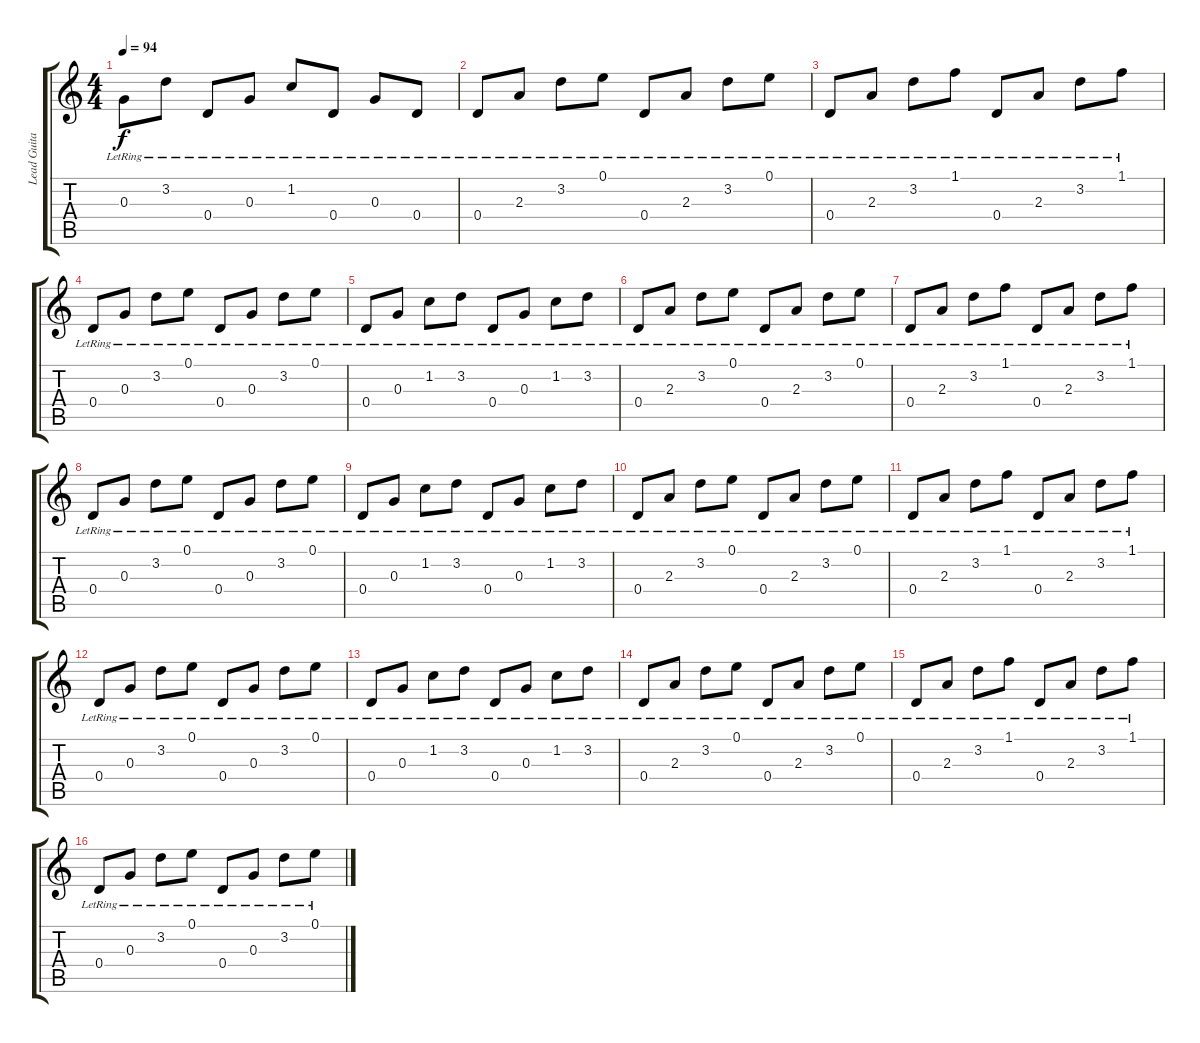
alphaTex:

\track ("Lead Guitar" "Lead Guita") {instrument acousticguitarsteel}
\staff {score tabs}
\tuning (E4 B3 G3 D3 A2 E2) {hide}
\ts (4 4)
\tempo 94
\clef g2
\ks c
0.3{lr}.8{dy f} 3.2{lr}.8 0.4{lr}.8 0.3{lr}.8 1.2{lr}.8 0.4{lr}.8 0.3{lr}.8 0.4{lr}.8 |
0.4{lr}.8 2.3{lr}.8 3.2{lr}.8 0.1{lr}.8 0.4{lr}.8 2.3{lr}.8 3.2{lr}.8 0.1{lr}.8 |
0.4{lr}.8 2.3{lr}.8 3.2{lr}.8 1.1{lr}.8 0.4{lr}.8 2.3{lr}.8 3.2{lr}.8 1.1{lr}.8 |
0.4{lr}.8 0.3{lr}.8 3.2{lr}.8 0.1{lr}.8 0.4{lr}.8 0.3{lr}.8 3.2{lr}.8 0.1{lr}.8 |
0.4{lr}.8 0.3{lr}.8 1.2{lr}.8 3.2{lr}.8 0.4{lr}.8 0.3{lr}.8 1.2{lr}.8 3.2{lr}.8 |
0.4{lr}.8 2.3{lr}.8 3.2{lr}.8 0.1{lr}.8 0.4{lr}.8 2.3{lr}.8 3.2{lr}.8 0.1{lr}.8 |
0.4{lr}.8 2.3{lr}.8 3.2{lr}.8 1.1{lr}.8 0.4{lr}.8 2.3{lr}.8 3.2{lr}.8 1.1{lr}.8 |
0.4{lr}.8 0.3{lr}.8 3.2{lr}.8 0.1{lr}.8 0.4{lr}.8 0.3{lr}.8 3.2{lr}.8 0.1{lr}.8 |
0.4{lr}.8 0.3{lr}.8 1.2{lr}.8 3.2{lr}.8 0.4{lr}.8 0.3{lr}.8 1.2{lr}.8 3.2{lr}.8 |
0.4{lr}.8 2.3{lr}.8 3.2{lr}.8 0.1{lr}.8 0.4{lr}.8 2.3{lr}.8 3.2{lr}.8 0.1{lr}.8 |
0.4{lr}.8 2.3{lr}.8 3.2{lr}.8 1.1{lr}.8 0.4{lr}.8 2.3{lr}.8 3.2{lr}.8 1.1{lr}.8 |
0.4{lr}.8 0.3{lr}.8 3.2{lr}.8 0.1{lr}.8 0.4{lr}.8 0.3{lr}.8 3.2{lr}.8 0.1{lr}.8 |
0.4{lr}.8 0.3{lr}.8 1.2{lr}.8 3.2{lr}.8 0.4{lr}.8 0.3{lr}.8 1.2{lr}.8 3.2{lr}.8 |
0.4{lr}.8 2.3{lr}.8 3.2{lr}.8 0.1{lr}.8 0.4{lr}.8 2.3{lr}.8 3.2{lr}.8 0.1{lr}.8 |
0.4{lr}.8 2.3{lr}.8 3.2{lr}.8 1.1{lr}.8 0.4{lr}.8 2.3{lr}.8 3.2{lr}.8 1.1{lr}.8 |
0.4{lr}.8 0.3{lr}.8 3.2{lr}.8 0.1{lr}.8 0.4{lr}.8 0.3{lr}.8 3.2{lr}.8 0.1{lr}.8
